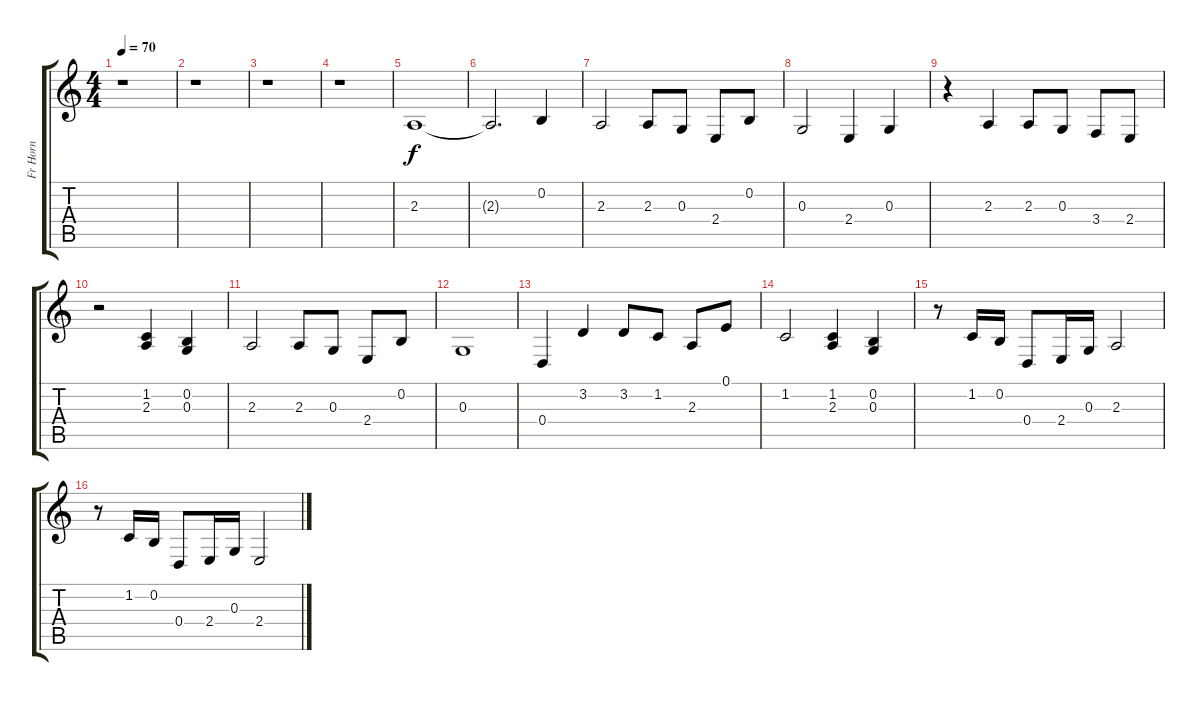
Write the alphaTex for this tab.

\track ("Fr Horn" "Fr Horn") {instrument frenchhorn}
\staff {score tabs}
\tuning (E4 B3 G3 D3 A2 E2) {hide}
\ts (4 4)
\tempo 70
\clef g2
\ks c
r.1{dy f} |
r.1 |
r.1 |
r.1 |
2.3.1 |
2.3{t}.2{d} 0.2.4 |
2.3.2 2.3.8 0.3.8 2.4.8 0.2.8 |
0.3.2 2.4.4 0.3.4 |
r.4 2.3.4 2.3.8 0.3.8 3.4.8 2.4.8 |
r.2 (1.2 2.3).4 (0.2 0.3).4 |
2.3.2 2.3.8 0.3.8 2.4.8 0.2.8 |
0.3.1 |
0.4.4 3.2.4 3.2.8 1.2.8 2.3.8 0.1.8 |
1.2.2 (1.2 2.3).4 (0.2 0.3).4 |
r.8 1.2.16 0.2.16 0.4.8 2.4.16 0.3.16 2.3.2 |
r.8 1.2.16 0.2.16 0.4.8 2.4.16 0.3.16 2.4.2
